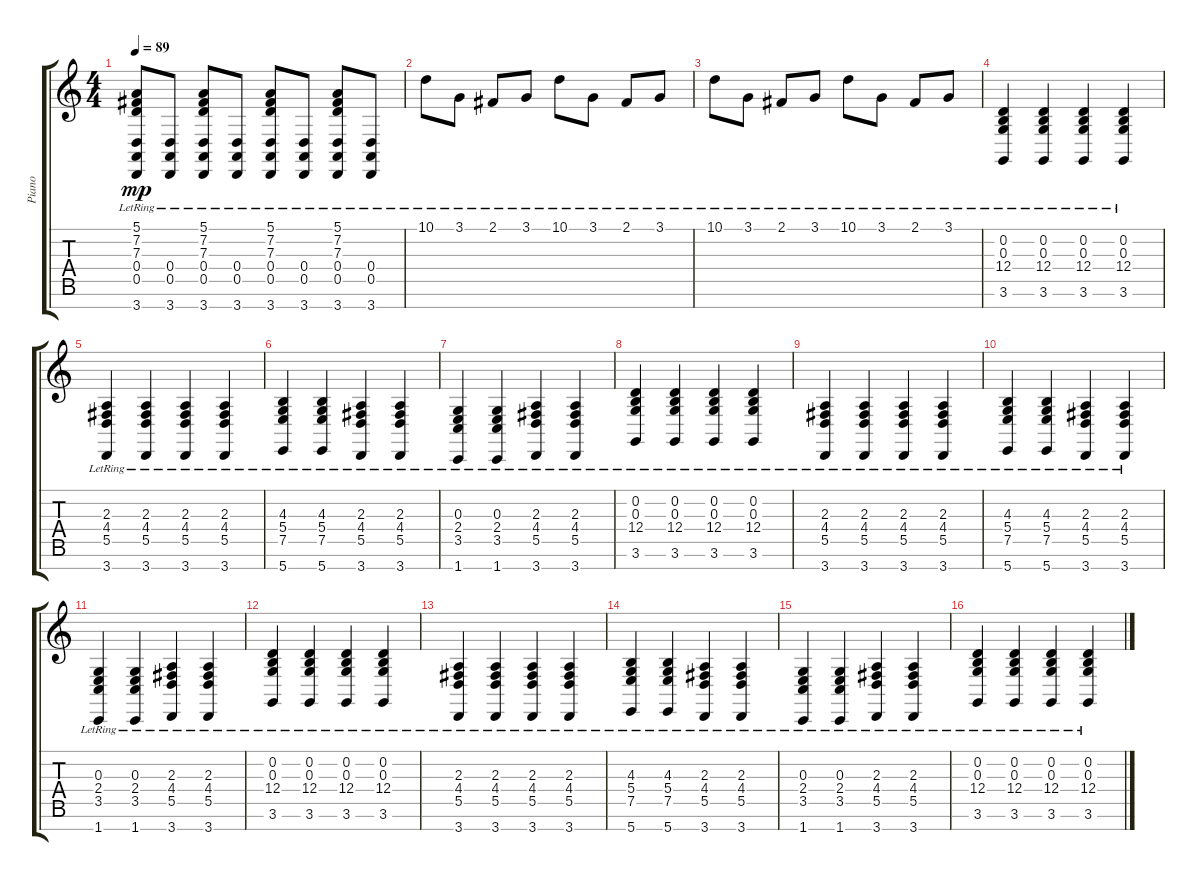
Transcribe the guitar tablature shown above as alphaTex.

\track ("Piano" "Piano") {instrument acousticgrandpiano}
\staff {score tabs}
\tuning (E4 B3 G3 D3 A2 E2 B1) {hide}
\ts (4 4)
\tempo 89
\clef g2
\ks c
(5.1{lr} 7.2{lr} 7.3{lr} 0.4{lr} 0.5{lr} 3.7{lr}).8{dy mp} (0.4{lr} 0.5{lr} 3.7{lr}).8 (5.1{lr} 7.2{lr} 7.3{lr} 0.4{lr} 0.5{lr} 3.7{lr}).8 (0.4{lr} 0.5{lr} 3.7{lr}).8 (5.1{lr} 7.2{lr} 7.3{lr} 0.4{lr} 0.5{lr} 3.7{lr}).8 (0.4{lr} 0.5{lr} 3.7{lr}).8 (5.1{lr} 7.2{lr} 7.3{lr} 0.4{lr} 0.5{lr} 3.7{lr}).8 (0.4{lr} 0.5{lr} 3.7{lr}).8 |
10.1{lr}.8 3.1{lr}.8 2.1{lr}.8 3.1{lr}.8 10.1{lr}.8 3.1{lr}.8 2.1{lr}.8 3.1{lr}.8 |
10.1{lr}.8 3.1{lr}.8 2.1{lr}.8 3.1{lr}.8 10.1{lr}.8 3.1{lr}.8 2.1{lr}.8 3.1{lr}.8 |
(0.2{lr} 0.3{lr} 12.4{lr} 3.6).4 (0.2{lr} 0.3{lr} 12.4 3.6).4 (0.2{lr} 0.3{lr} 12.4{lr} 3.6).4 (0.2{lr} 0.3{lr} 12.4{lr} 3.6).4 |
(2.3{lr} 4.4{lr} 5.5{lr} 3.7).4 (2.3{lr} 4.4{lr} 5.5{lr} 3.7).4 (2.3{lr} 4.4{lr} 5.5{lr} 3.7).4 (2.3{lr} 4.4{lr} 5.5{lr} 3.7).4 |
(4.3{lr} 5.4{lr} 7.5{lr} 5.7).4 (4.3{lr} 5.4{lr} 7.5{lr} 5.7).4 (2.3{lr} 4.4{lr} 5.5{lr} 3.7).4 (2.3{lr} 4.4{lr} 5.5{lr} 3.7).4 |
(0.3{lr} 2.4{lr} 3.5{lr} 1.7{lr}).4 (0.3{lr} 2.4{lr} 3.5{lr} 1.7{lr}).4 (2.3{lr} 4.4{lr} 5.5{lr} 3.7).4 (2.3{lr} 4.4{lr} 5.5{lr} 3.7).4 |
(0.2{lr} 0.3{lr} 12.4{lr} 3.6).4 (0.2{lr} 0.3{lr} 12.4 3.6).4 (0.2{lr} 0.3{lr} 12.4{lr} 3.6).4 (0.2{lr} 0.3{lr} 12.4{lr} 3.6).4 |
(2.3{lr} 4.4{lr} 5.5{lr} 3.7).4 (2.3{lr} 4.4{lr} 5.5{lr} 3.7).4 (2.3{lr} 4.4{lr} 5.5{lr} 3.7).4 (2.3{lr} 4.4{lr} 5.5{lr} 3.7).4 |
(4.3{lr} 5.4{lr} 7.5{lr} 5.7).4 (4.3{lr} 5.4{lr} 7.5{lr} 5.7).4 (2.3{lr} 4.4{lr} 5.5{lr} 3.7).4 (2.3{lr} 4.4{lr} 5.5{lr} 3.7).4 |
(0.3{lr} 2.4{lr} 3.5{lr} 1.7{lr}).4 (0.3{lr} 2.4{lr} 3.5{lr} 1.7{lr}).4 (2.3{lr} 4.4{lr} 5.5{lr} 3.7).4 (2.3{lr} 4.4{lr} 5.5{lr} 3.7).4 |
(0.2{lr} 0.3{lr} 12.4{lr} 3.6).4 (0.2{lr} 0.3{lr} 12.4 3.6).4 (0.2{lr} 0.3{lr} 12.4{lr} 3.6).4 (0.2{lr} 0.3{lr} 12.4{lr} 3.6).4 |
(2.3{lr} 4.4{lr} 5.5{lr} 3.7).4 (2.3{lr} 4.4{lr} 5.5{lr} 3.7).4 (2.3{lr} 4.4{lr} 5.5{lr} 3.7).4 (2.3{lr} 4.4{lr} 5.5{lr} 3.7).4 |
(4.3{lr} 5.4{lr} 7.5{lr} 5.7).4 (4.3{lr} 5.4{lr} 7.5{lr} 5.7).4 (2.3{lr} 4.4{lr} 5.5{lr} 3.7).4 (2.3{lr} 4.4{lr} 5.5{lr} 3.7).4 |
(0.3{lr} 2.4{lr} 3.5{lr} 1.7{lr}).4 (0.3{lr} 2.4{lr} 3.5{lr} 1.7{lr}).4 (2.3{lr} 4.4{lr} 5.5{lr} 3.7).4 (2.3{lr} 4.4{lr} 5.5{lr} 3.7).4 |
(0.2{lr} 0.3{lr} 12.4{lr} 3.6).4 (0.2{lr} 0.3{lr} 12.4 3.6).4 (0.2{lr} 0.3{lr} 12.4{lr} 3.6).4 (0.2{lr} 0.3{lr} 12.4{lr} 3.6).4
